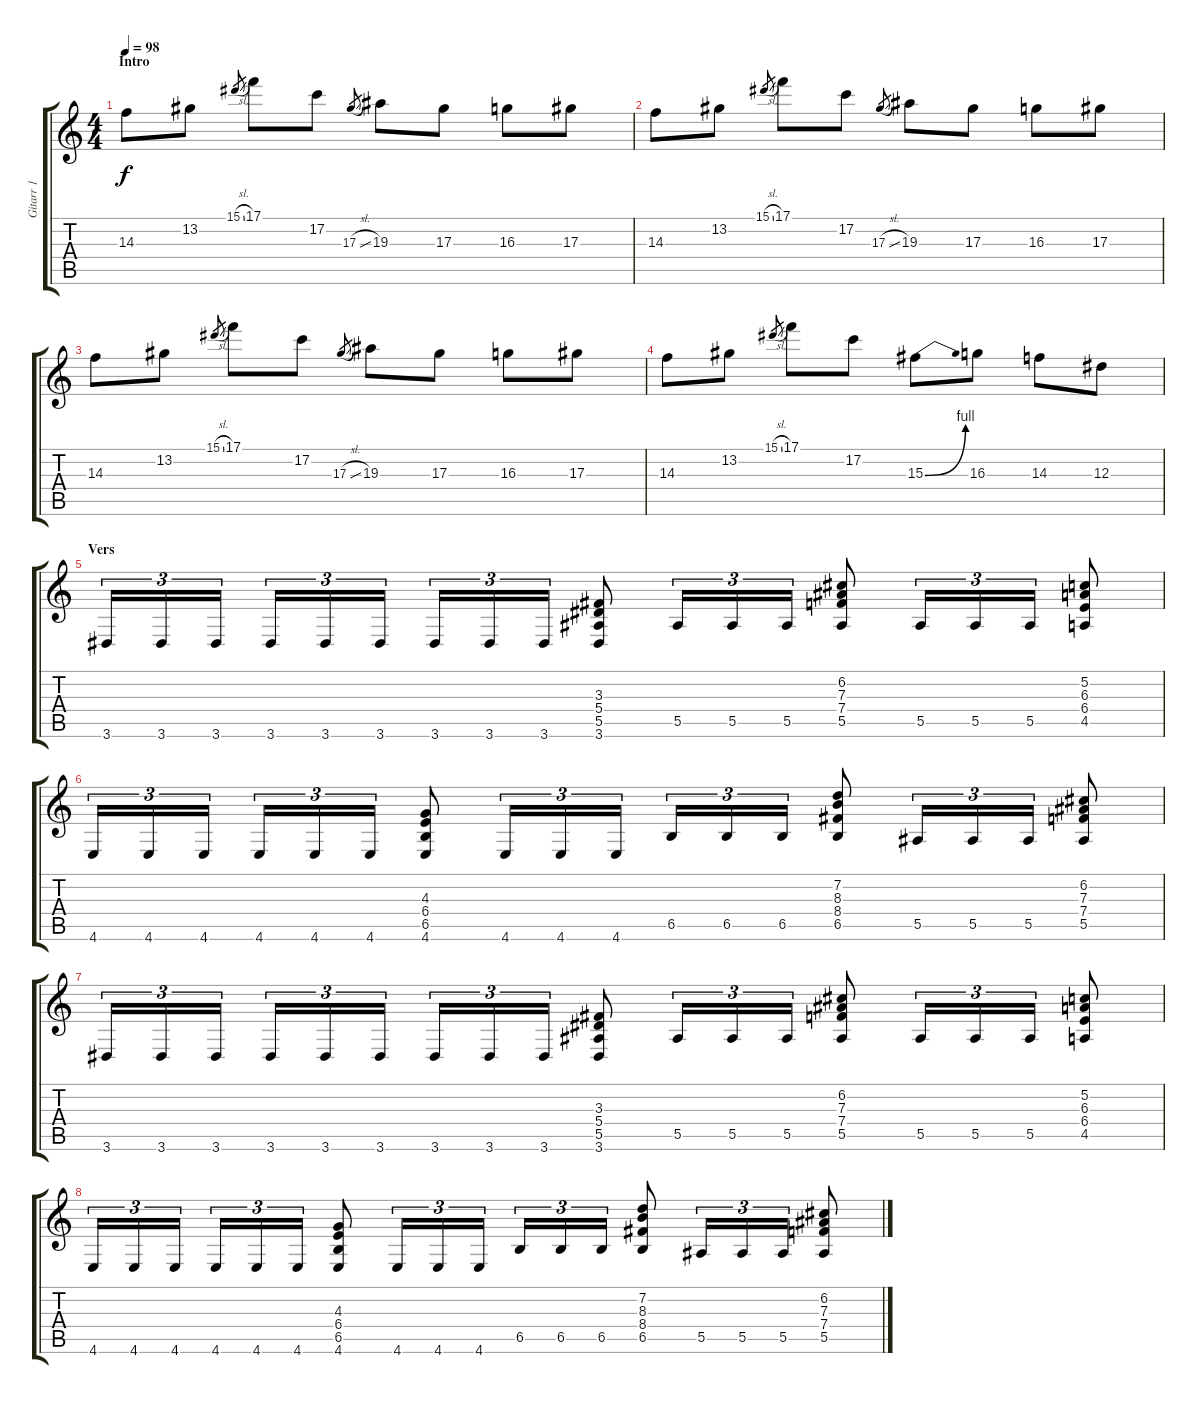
\track ("Gitarr 1" "Gitarr 1") {instrument distortionguitar}
\staff {score tabs}
\tuning (C4 G3 Eb3 Bb2 F2 C2) {hide}
\ts (4 4)
\section ("" "Intro")
\tempo 98
\clef g2
\ks c
14.3.8{dy f instrument distortionguitar} 13.2.8 15.1{sl}.8{gr} 17.1.8 17.2.8 17.3{sl}.8{gr} 19.3.8 17.3.8 16.3.8 17.3.8 |
14.3.8 13.2.8 15.1{sl}.8{gr} 17.1.8 17.2.8 17.3{sl}.8{gr} 19.3.8 17.3.8 16.3.8 17.3.8 |
14.3.8 13.2.8 15.1{sl}.8{gr} 17.1.8 17.2.8 17.3{sl}.8{gr} 19.3.8 17.3.8 16.3.8 17.3.8 |
14.3.8 13.2.8 15.1{sl}.8{gr} 17.1.8 17.2.8 15.3{be (bend 0 0 60 4)}.8 16.3.8 14.3.8 12.3.8 |
\section ("" "Vers")
3.6.16{tu (3 2)} 3.6.16{tu (3 2)} 3.6.16{tu (3 2)} 3.6.16{tu (3 2)} 3.6.16{tu (3 2)} 3.6.16{tu (3 2)} 3.6.16{tu (3 2)} 3.6.16{tu (3 2)} 3.6.16{tu (3 2)} (3.3 5.4 5.5 3.6).8 5.5.16{tu (3 2)} 5.5.16{tu (3 2)} 5.5.16{tu (3 2)} (6.2 7.3 7.4 5.5).8 5.5.16{tu (3 2)} 5.5.16{tu (3 2)} 5.5.16{tu (3 2)} (5.2 6.3 6.4 4.5).8 |
4.6.16{tu (3 2)} 4.6.16{tu (3 2)} 4.6.16{tu (3 2)} 4.6.16{tu (3 2)} 4.6.16{tu (3 2)} 4.6.16{tu (3 2)} (4.3 6.4 6.5 4.6).8 4.6.16{tu (3 2)} 4.6.16{tu (3 2)} 4.6.16{tu (3 2)} 6.5.16{tu (3 2)} 6.5.16{tu (3 2)} 6.5.16{tu (3 2)} (7.2 8.3 8.4 6.5).8 5.5.16{tu (3 2)} 5.5.16{tu (3 2)} 5.5.16{tu (3 2)} (6.2 7.3 7.4 5.5).8 |
3.6.16{tu (3 2)} 3.6.16{tu (3 2)} 3.6.16{tu (3 2)} 3.6.16{tu (3 2)} 3.6.16{tu (3 2)} 3.6.16{tu (3 2)} 3.6.16{tu (3 2)} 3.6.16{tu (3 2)} 3.6.16{tu (3 2)} (3.3 5.4 5.5 3.6).8 5.5.16{tu (3 2)} 5.5.16{tu (3 2)} 5.5.16{tu (3 2)} (6.2 7.3 7.4 5.5).8 5.5.16{tu (3 2)} 5.5.16{tu (3 2)} 5.5.16{tu (3 2)} (5.2 6.3 6.4 4.5).8 |
4.6.16{tu (3 2)} 4.6.16{tu (3 2)} 4.6.16{tu (3 2)} 4.6.16{tu (3 2)} 4.6.16{tu (3 2)} 4.6.16{tu (3 2)} (4.3 6.4 6.5 4.6).8 4.6.16{tu (3 2)} 4.6.16{tu (3 2)} 4.6.16{tu (3 2)} 6.5.16{tu (3 2)} 6.5.16{tu (3 2)} 6.5.16{tu (3 2)} (7.2 8.3 8.4 6.5).8 5.5.16{tu (3 2)} 5.5.16{tu (3 2)} 5.5.16{tu (3 2)} (6.2 7.3 7.4 5.5).8
